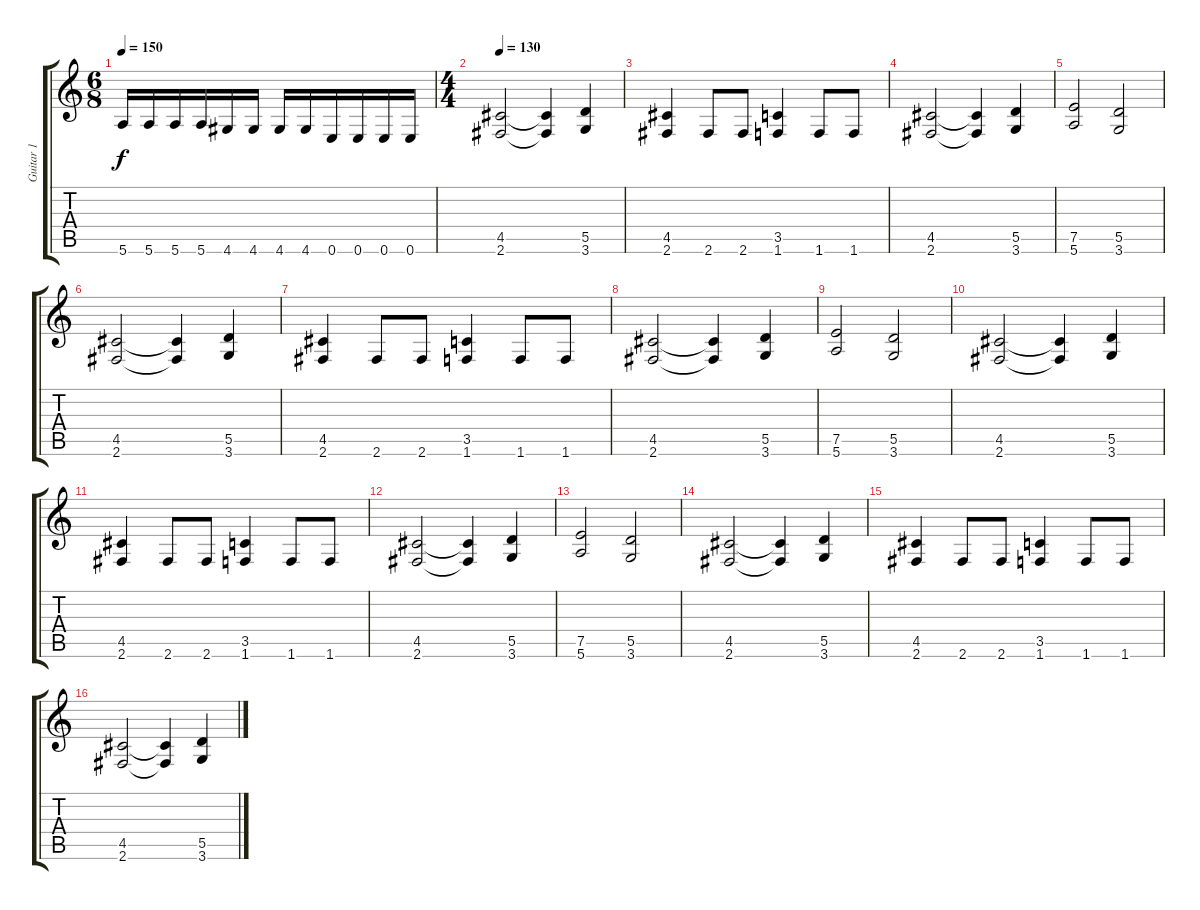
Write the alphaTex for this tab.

\track ("Guitar 1" "Guitar 1") {instrument distortionguitar}
\staff {score tabs}
\tuning (E4 B3 G3 D3 A2 E2) {hide}
\ts (6 8)
\tempo 150
\clef g2
\ks c
5.6.16{dy f} 5.6.16 5.6.16 5.6.16 4.6.16 4.6.16 4.6.16 4.6.16 0.6.16 0.6.16 0.6.16 0.6.16 |
\ts (4 4)
\tempo 130
(4.5 2.6).2 (4.5{t} 2.6{t}).4 (5.5 3.6).4 |
(4.5 2.6).4 2.6.8 2.6.8 (3.5 1.6).4 1.6.8 1.6.8 |
(4.5 2.6).2 (4.5{t} 2.6{t}).4 (5.5 3.6).4 |
(7.5 5.6).2 (5.5 3.6).2 |
(4.5 2.6).2 (4.5{t} 2.6{t}).4 (5.5 3.6).4 |
(4.5 2.6).4 2.6.8 2.6.8 (3.5 1.6).4 1.6.8 1.6.8 |
(4.5 2.6).2 (4.5{t} 2.6{t}).4 (5.5 3.6).4 |
(7.5 5.6).2 (5.5 3.6).2 |
(4.5 2.6).2 (4.5{t} 2.6{t}).4 (5.5 3.6).4 |
(4.5 2.6).4 2.6.8 2.6.8 (3.5 1.6).4 1.6.8 1.6.8 |
(4.5 2.6).2 (4.5{t} 2.6{t}).4 (5.5 3.6).4 |
(7.5 5.6).2 (5.5 3.6).2 |
(4.5 2.6).2 (4.5{t} 2.6{t}).4 (5.5 3.6).4 |
(4.5 2.6).4 2.6.8 2.6.8 (3.5 1.6).4 1.6.8 1.6.8 |
(4.5 2.6).2 (4.5{t} 2.6{t}).4 (5.5 3.6).4
